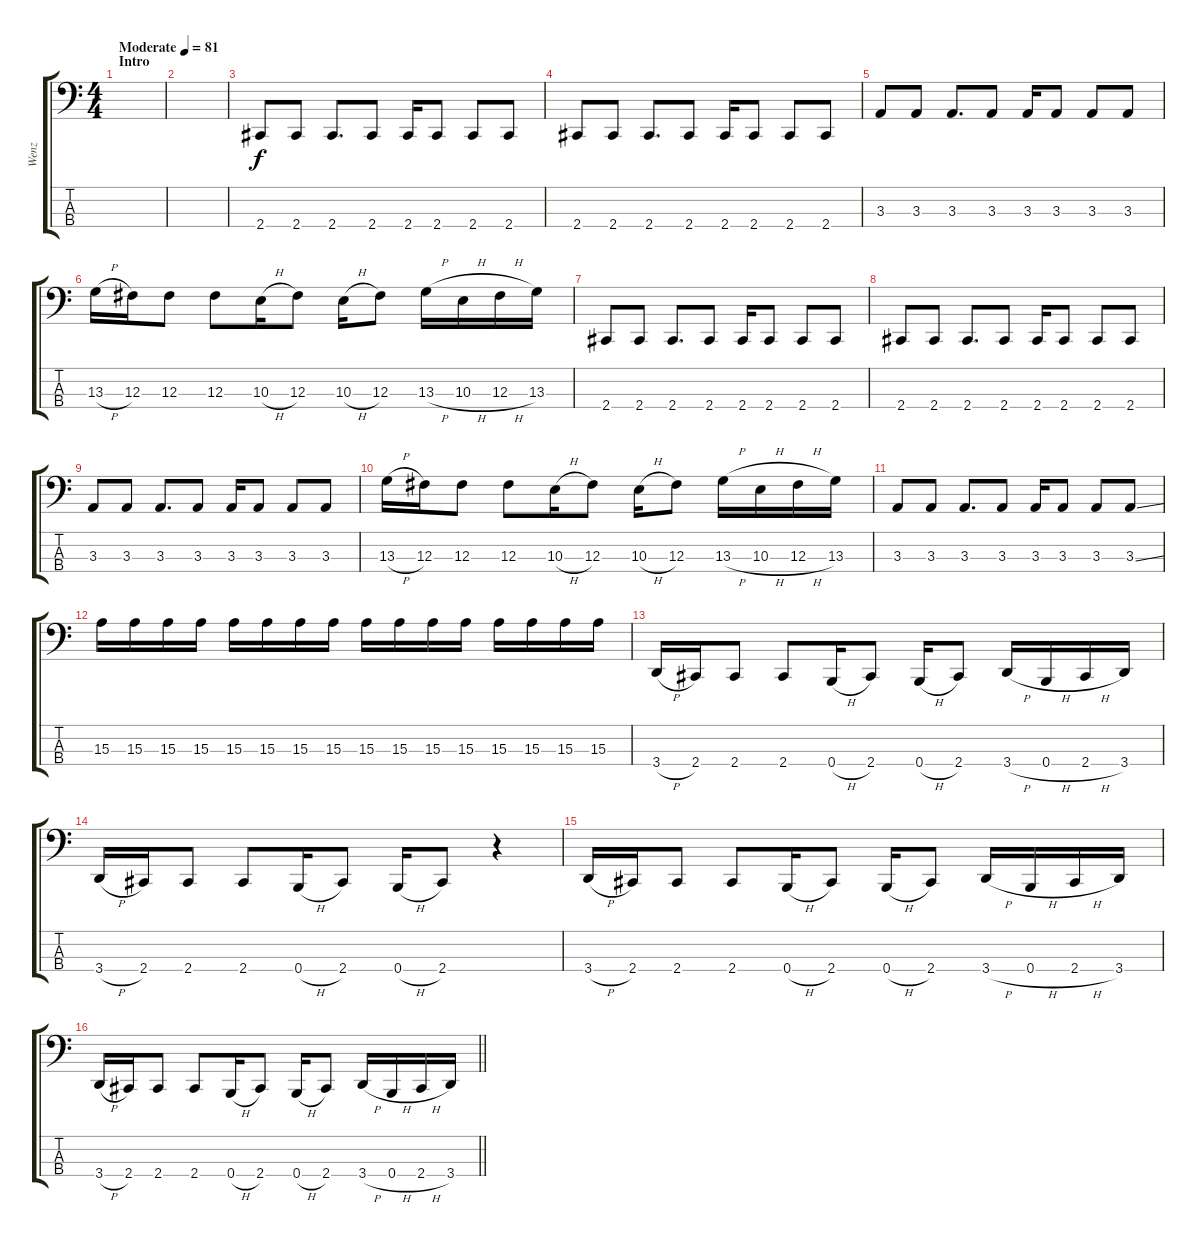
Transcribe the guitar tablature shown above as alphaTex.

\track ("Wenz" "Wenz") {instrument electricbasspick}
\staff {score tabs}
\tuning (E2 B1 Gb1 B0) {hide}
\ts (4 4)
\section ("" "Intro")
\tempo (81 "Moderate")
\clef f4
\ks c
|
|
2.4.8 2.4.8 2.4.8{d} 2.4.8 2.4.16 2.4.8 2.4.8 2.4.8 |
2.4.8 2.4.8 2.4.8{d} 2.4.8 2.4.16 2.4.8 2.4.8 2.4.8 |
3.3.8 3.3.8 3.3.8{d} 3.3.8 3.3.16 3.3.8 3.3.8 3.3.8 |
13.3{h}.16 12.3.16 12.3.8 12.3.8 10.3{h}.16 12.3.8 10.3{h}.16 12.3.8 13.3{h}.16 10.3{h}.16 12.3{h}.16 13.3.16 |
2.4.8 2.4.8 2.4.8{d} 2.4.8 2.4.16 2.4.8 2.4.8 2.4.8 |
2.4.8 2.4.8 2.4.8{d} 2.4.8 2.4.16 2.4.8 2.4.8 2.4.8 |
3.3.8 3.3.8 3.3.8{d} 3.3.8 3.3.16 3.3.8 3.3.8 3.3.8 |
13.3{h}.16 12.3.16 12.3.8 12.3.8 10.3{h}.16 12.3.8 10.3{h}.16 12.3.8 13.3{h}.16 10.3{h}.16 12.3{h}.16 13.3.16 |
3.3.8 3.3.8 3.3.8{d} 3.3.8 3.3.16 3.3.8 3.3.8 3.3{ss}.8 |
15.3.16 15.3.16 15.3.16 15.3.16 15.3.16 15.3.16 15.3.16 15.3.16 15.3.16 15.3.16 15.3.16 15.3.16 15.3.16 15.3.16 15.3.16 15.3.16 |
3.4{h}.16 2.4.16 2.4.8 2.4.8 0.4{h}.16 2.4.8 0.4{h}.16 2.4.8 3.4{h}.16 0.4{h}.16 2.4{h}.16 3.4.16 |
3.4{h}.16 2.4.16 2.4.8 2.4.8 0.4{h}.16 2.4.8 0.4{h}.16 2.4.8 r.4 |
3.4{h}.16 2.4.16 2.4.8 2.4.8 0.4{h}.16 2.4.8 0.4{h}.16 2.4.8 3.4{h}.16 0.4{h}.16 2.4{h}.16 3.4.16 |
\barLineRight lightlight
3.4{h}.16 2.4.16 2.4.8 2.4.8 0.4{h}.16 2.4.8 0.4{h}.16 2.4.8 3.4{h}.16 0.4{h}.16 2.4{h}.16 3.4.16
